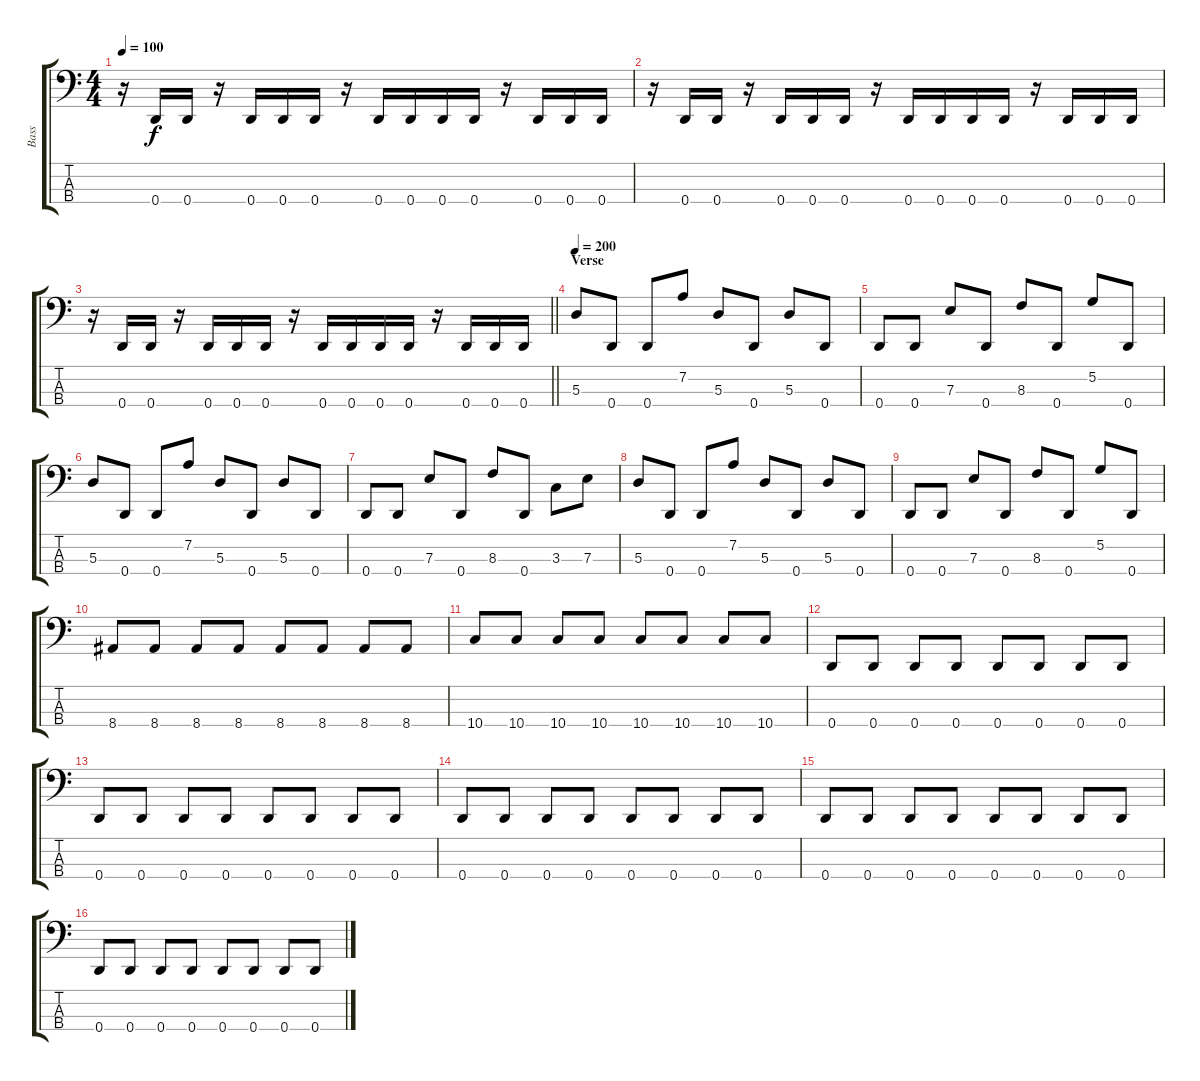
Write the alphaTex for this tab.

\track ("Bass" "Bass") {instrument electricbasspick}
\staff {score tabs}
\tuning (G2 D2 A1 D1) {hide}
\ts (4 4)
\tempo 100
\clef f4
\ks c
r.16{dy f} 0.4.16 0.4.16 r.16 0.4.16 0.4.16 0.4.16 r.16 0.4.16 0.4.16 0.4.16 0.4.16 r.16 0.4.16 0.4.16 0.4.16 |
r.16 0.4.16 0.4.16 r.16 0.4.16 0.4.16 0.4.16 r.16 0.4.16 0.4.16 0.4.16 0.4.16 r.16 0.4.16 0.4.16 0.4.16 |
\barLineRight lightlight
r.16 0.4.16 0.4.16 r.16 0.4.16 0.4.16 0.4.16 r.16 0.4.16 0.4.16 0.4.16 0.4.16 r.16 0.4.16 0.4.16 0.4.16 |
\section ("" "Verse")
\tempo 200
5.3.8 0.4.8 0.4.8 7.2.8 5.3.8 0.4.8 5.3.8 0.4.8 |
0.4.8 0.4.8 7.3.8 0.4.8 8.3.8 0.4.8 5.2.8 0.4.8 |
5.3.8 0.4.8 0.4.8 7.2.8 5.3.8 0.4.8 5.3.8 0.4.8 |
0.4.8 0.4.8 7.3.8 0.4.8 8.3.8 0.4.8 3.3.8 7.3.8 |
5.3.8 0.4.8 0.4.8 7.2.8 5.3.8 0.4.8 5.3.8 0.4.8 |
0.4.8 0.4.8 7.3.8 0.4.8 8.3.8 0.4.8 5.2.8 0.4.8 |
8.4.8 8.4.8 8.4.8 8.4.8 8.4.8 8.4.8 8.4.8 8.4.8 |
10.4.8 10.4.8 10.4.8 10.4.8 10.4.8 10.4.8 10.4.8 10.4.8 |
0.4.8 0.4.8 0.4.8 0.4.8 0.4.8 0.4.8 0.4.8 0.4.8 |
0.4.8 0.4.8 0.4.8 0.4.8 0.4.8 0.4.8 0.4.8 0.4.8 |
0.4.8 0.4.8 0.4.8 0.4.8 0.4.8 0.4.8 0.4.8 0.4.8 |
0.4.8 0.4.8 0.4.8 0.4.8 0.4.8 0.4.8 0.4.8 0.4.8 |
0.4.8 0.4.8 0.4.8 0.4.8 0.4.8 0.4.8 0.4.8 0.4.8
